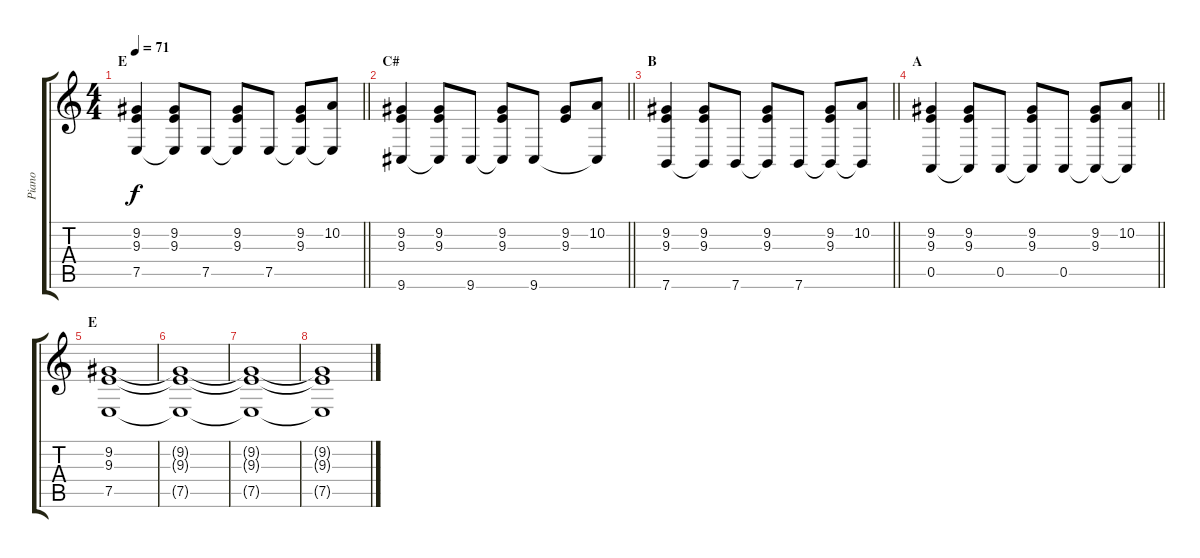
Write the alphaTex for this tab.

\track ("Piano" "Piano") {instrument brightacousticpiano}
\staff {score tabs}
\tuning (E4 B3 G3 D3 A2 E2) {hide}
\ts (4 4)
\section ("" "E")
\tempo 71
\clef g2
\barLineRight lightlight
\ks c
(9.2 9.3 7.5).4{dy f} (9.2 9.3 7.5{t}).8 7.5.8 (9.2 9.3 7.5{t}).8 7.5.8 (9.2 9.3 7.5{t}).8 (10.2 7.5{t}).8 |
\section ("" "C#")
\barLineRight lightlight
(9.2 9.3 9.6).4 (9.2 9.3 9.6{t}).8 9.6.8 (9.2 9.3 9.6{t}).8 9.6.8 (9.2 9.3).8 (10.2 9.6{t}).8 |
\section ("" "B")
\barLineRight lightlight
(9.2 9.3 7.6).4 (9.2 9.3 7.6{t}).8 7.6.8 (9.2 9.3 7.6{t}).8 7.6.8 (9.2 9.3 7.6{t}).8 (10.2 7.6{t}).8 |
\section ("" "A")
\barLineRight lightlight
(9.2 9.3 0.5).4 (9.2 9.3 0.5{t}).8 0.5.8 (9.2 9.3 0.5{t}).8 0.5.8 (9.2 9.3 0.5{t}).8 (10.2 0.5{t}).8 |
\section ("" "E")
(9.2 9.3 7.5).1 |
(9.2{t} 9.3{t} 7.5{t}).1 |
(9.2{t} 9.3{t} 7.5{t}).1 |
(9.2{t} 9.3{t} 7.5{t}).1
